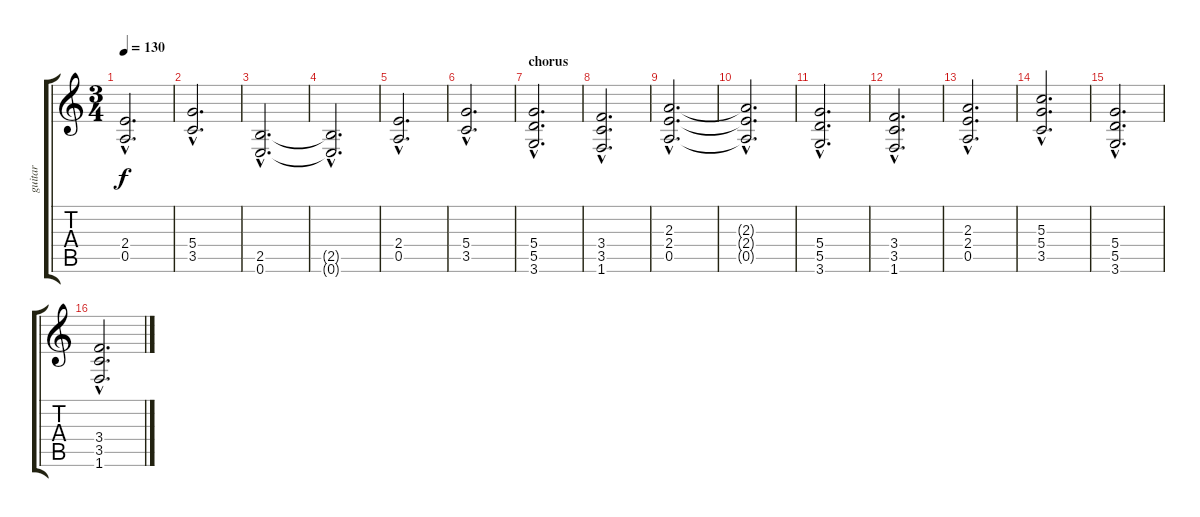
\track ("guitar" "guitar") {instrument acousticguitarsteel}
\staff {score tabs}
\tuning (E4 B3 G3 D3 A2 E2) {hide}
\ts (3 4)
\tempo 130
\clef g2
\ks c
(2.4{hac} 0.5{hac}).2{d dy f instrument distortionguitar} |
(5.4{hac} 3.5{hac}).2{d instrument distortionguitar} |
(2.5{hac} 0.6{hac}).2{d instrument distortionguitar} |
(2.5{hac t} 0.6{hac t}).2{d instrument distortionguitar} |
(2.4{hac} 0.5{hac}).2{d instrument distortionguitar} |
(5.4{hac} 3.5{hac}).2{d instrument distortionguitar} |
\section ("" "chorus")
(5.4{hac} 5.5{hac} 3.6{hac}).2{d instrument distortionguitar} |
(3.4{hac} 3.5{hac} 1.6{hac}).2{d instrument distortionguitar} |
(2.3{hac} 2.4{hac} 0.5{hac}).2{d instrument distortionguitar} |
(2.3{hac t} 2.4{hac t} 0.5{hac t}).2{d instrument distortionguitar} |
(5.4{hac} 5.5{hac} 3.6{hac}).2{d instrument distortionguitar} |
(3.4{hac} 3.5{hac} 1.6{hac}).2{d instrument distortionguitar} |
(2.3{hac} 2.4{hac} 0.5{hac}).2{d instrument distortionguitar} |
(5.3{hac} 5.4{hac} 3.5{hac}).2{d instrument distortionguitar} |
(5.4{hac} 5.5{hac} 3.6{hac}).2{d instrument distortionguitar} |
(3.4{hac} 3.5{hac} 1.6{hac}).2{d instrument distortionguitar}
